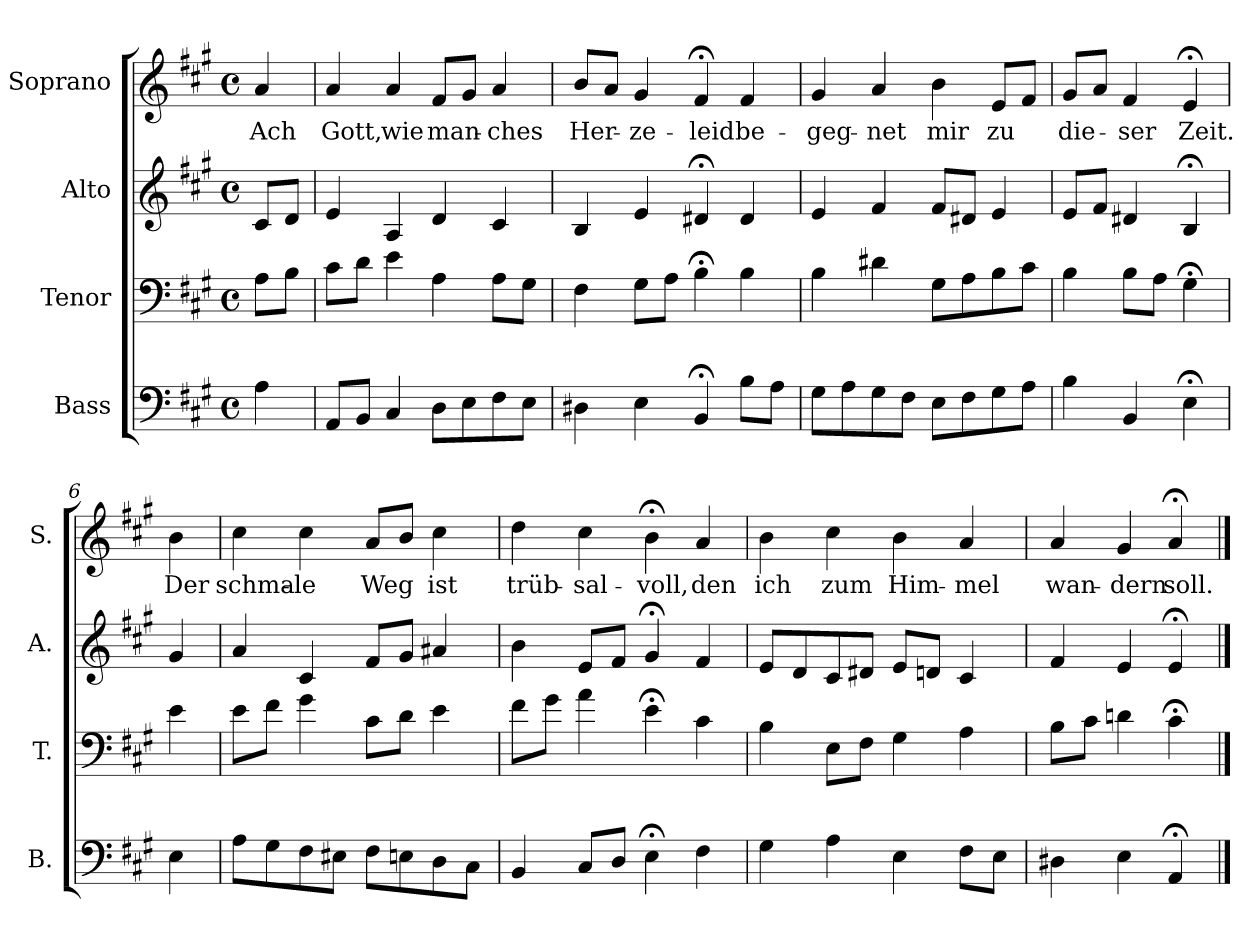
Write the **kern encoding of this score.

**kern	**kern	**kern	**kern	**text
*part4	*part3	*part2	*part1	*part1
*staff4	*staff3	*staff2	*staff1	*staff1
*I"Bass	*I"Tenor	*I"Alto	*I"Soprano	*
*I'B.	*I'T.	*I'A.	*I'S.	*
*clefF4	*clefF4	*clefG2	*clefG2	*
*k[f#c#g#]	*k[f#c#g#]	*k[f#c#g#]	*k[f#c#g#]	*
*A:	*A:	*A:	*A:	*
*M4/4	*M4/4	*M4/4	*M4/4	*
*met(c)	*met(c)	*met(c)	*met(c)	*
=1	=1	=1	=1	=1
!	!	!	!	!LO:LY:b
4A\	8A\L	8c#/L	4a/	Ach
.	8B\J	8d/J	.	.
=2	=2	=2	=2	=2
!	!	!	!	!LO:LY:b
8AA/L	8c#\L	4e/	4a/	Gott,
8BB/J	8d\J	.	.	.
!	!	!	!	!LO:LY:b
4C#/	4e\	4A/	4a/	wie
!	!	!	!	!LO:LY:b
8D\L	4A\	4d/	8f#/L	man-
8E\	.	.	8g#/J	.
!	!	!	!	!LO:LY:b
8F#\	8A\L	4c#/	4a/	-ches
8E\J	8G#\J	.	.	.
=3	=3	=3	=3	=3
!	!	!	!	!LO:LY:b
4D#X\	4F#\	4B/	8b/L	Her-
.	.	.	8a/J	.
!	!	!	!	!LO:LY:b
4E\	8G#\L	4e/	4g#/	-ze-
.	8A\J	.	.	.
!	!	!	!	!LO:LY:b
4BB;</	4B;<\	4d#X;</	4f#;</	-leid
!	!	!	!	!LO:LY:b
8B\L	4B\	4d#/	4f#/	be-
8A\J	.	.	.	.
=4	=4	=4	=4	=4
!	!	!	!	!LO:LY:b
8G#\L	4B\	4e/	4g#/	-geg-
8A\	.	.	.	.
!	!	!	!	!LO:LY:b
8G#\	4d#X\	4f#/	4a/	-net
8F#\J	.	.	.	.
!	!	!	!	!LO:LY:b
8E\L	8G#\L	8f#/L	4b\	mir
8F#\	8A\	8d#X/J	.	.
!	!	!	!	!LO:LY:b
8G#\	8B\	4e/	8e/L	zu
8A\J	8c#\J	.	8f#/J	.
=5	=5	=5	=5	=5
!	!	!	!	!LO:LY:b
4B\	4B\	8e/L	8g#/L	die-
.	.	8f#/J	8a/J	.
!	!	!	!	!LO:LY:b
4BB/	8B\L	4d#X/	4f#/	-ser
.	8A\J	.	.	.
!	!	!	!	!LO:LY:b
4E;<\	4G#;<\	4B;</	4e;</	Zeit.
!!LO:LB:g=z
=6	=6	=6	=6	=6
!	!	!	!	!LO:LY:b
4E\	4e\	4g#/	4b\	Der
=7	=7	=7	=7	=7
!	!	!	!	!LO:LY:b
8A\L	8e\L	4a/	4cc#\	schma-
8G#\	8f#\J	.	.	.
!	!	!	!	!LO:LY:b
8F#\	4g#\	4c#/	4cc#\	-le
8E#X\J	.	.	.	.
!	!	!	!	!LO:LY:b
8F#\L	8c#\L	8f#/L	8a/L	Weg
8En\	8d\J	8g#/J	8b/J	.
!	!	!	!	!LO:LY:b
8D\	4e\	4a#X/	4cc#\	ist
8C#\J	.	.	.	.
=8	=8	=8	=8	=8
!	!	!	!	!LO:LY:b
4BB/	8f#\L	4b\	4dd\	trüb-
.	8g#\J	.	.	.
!	!	!	!	!LO:LY:b
8C#/L	4a\	8e/L	4cc#\	-sal-
8D/J	.	8f#/J	.	.
!	!	!	!	!LO:LY:b
4E;<\	4e;<\	4g#;</	4b;<\	-voll,
!	!	!	!	!LO:LY:b
4F#\	4c#\	4f#/	4a/	den
=9	=9	=9	=9	=9
!	!	!	!	!LO:LY:b
4G#\	4B\	8e/L	4b\	ich
.	.	8d/	.	.
!	!	!	!	!LO:LY:b
4A\	8E\L	8c#/	4cc#\	zum
.	8F#\J	8d#X/J	.	.
!	!	!	!	!LO:LY:b
4E\	4G#\	8e/L	4b\	Him-
.	.	8dn/J	.	.
!	!	!	!	!LO:LY:b
8F#\L	4A\	4c#/	4a/	-mel
8E\J	.	.	.	.
=10	=10	=10	=10	=10
!	!	!	!	!LO:LY:b
4D#X\	8B\L	4f#/	4a/	wan-
.	8c#\J	.	.	.
!	!	!	!	!LO:LY:b
4E\	4dn\	4e/	4g#/	-dern
!	!	!	!	!LO:LY:b
4AA;</	4c#;<\	4e;</	4a;</	soll.
==	==	==	==	==
*-	*-	*-	*-	*-
